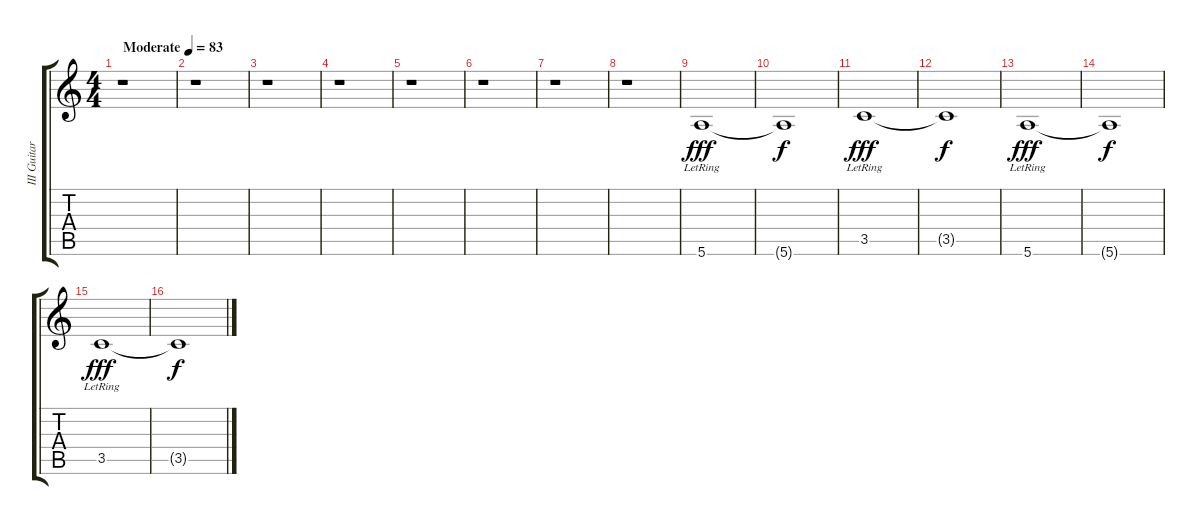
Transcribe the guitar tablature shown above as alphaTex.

\track ("III Guitar" "III Guitar") {instrument acousticguitarsteel}
\staff {score tabs}
\tuning (E4 B3 G3 D3 A2 E2) {hide}
\ts (4 4)
\tempo (83 "Moderate")
\clef g2
\ks c
r.1{dy fff instrument acousticguitarsteel} |
r.1 |
r.1 |
r.1 |
r.1 |
r.1 |
r.1 |
r.1 |
5.6{lr}.1 |
5.6{t}.1{dy f} |
3.5{lr}.1{dy fff} |
3.5{t}.1{dy f} |
5.6{lr}.1{dy fff} |
5.6{t}.1{dy f} |
3.5{lr}.1{dy fff} |
3.5{t}.1{dy f}
